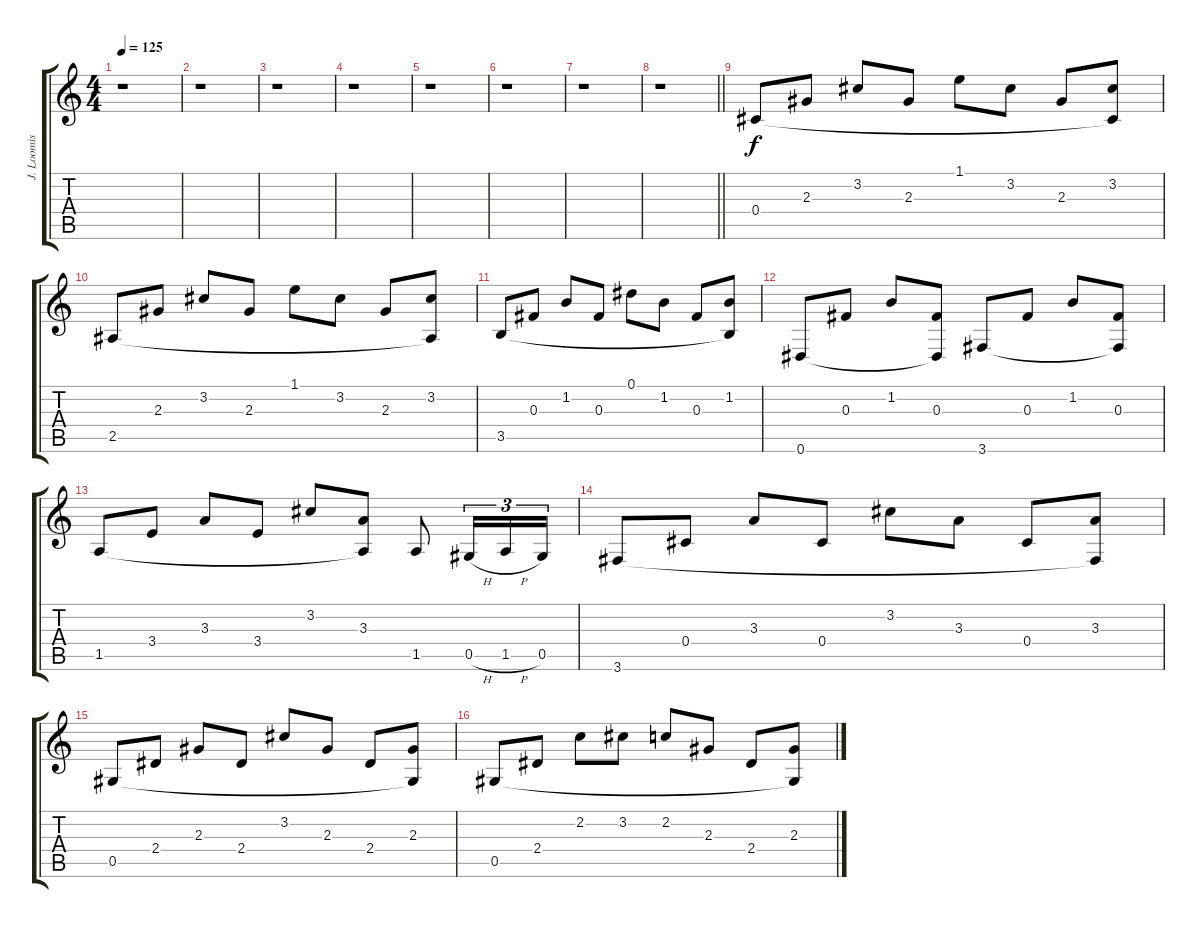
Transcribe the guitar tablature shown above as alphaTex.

\track ("J. Loomis (Acoustic)" "J. Loomis ") {instrument electricguitarclean}
\staff {score tabs}
\tuning (Eb4 Bb3 Gb3 Db3 Ab2 Eb2) {hide}
\ts (4 4)
\section ("" "")
\tempo 125
\clef g2
\ks c
r.1{dy f} |
r.1 |
r.1 |
r.1 |
r.1 |
r.1 |
r.1 |
\barLineRight lightlight
r.1 |
\section ("" "")
0.4.8 2.3.8 3.2.8 2.3.8 1.1.8 3.2.8 2.3.8 (3.2 0.4{t}).8 |
2.5.8 2.3.8 3.2.8 2.3.8 1.1.8 3.2.8 2.3.8 (3.2 2.5{t}).8 |
3.5.8 0.3.8 1.2.8 0.3.8 0.1.8 1.2.8 0.3.8 (1.2 3.5{t}).8 |
0.6.8 0.3.8 1.2.8 (0.3 0.6{t}).8 3.6.8 0.3.8 1.2.8 (0.3 3.6{t}).8 |
1.5.8 3.4.8 3.3.8 3.4.8 3.2.8 (3.3 1.5{t}).8 1.5.8 0.5{h}.16{tu (3 2)} 1.5{h}.16{tu (3 2)} 0.5.16{tu (3 2)} |
3.6.8 0.4.8 3.3.8 0.4.8 3.2.8 3.3.8 0.4.8 (3.3 3.6{t}).8 |
0.5.8 2.4.8 2.3.8 2.4.8 3.2.8 2.3.8 2.4.8 (2.3 0.5{t}).8 |
0.5.8 2.4.8 2.2.8 3.2.8 2.2.8 2.3.8 2.4.8 (2.3 0.5{t}).8
